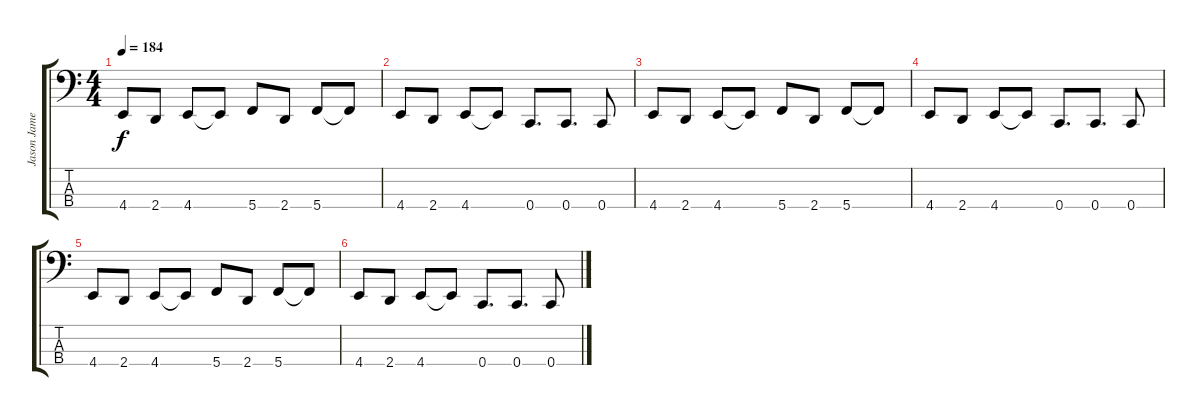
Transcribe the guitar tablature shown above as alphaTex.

\track ("Jason James - Bass" "Jason Jame") {instrument electricbasspick}
\staff {score tabs}
\tuning (F2 C2 G1 C1) {hide}
\ts (4 4)
\tempo 184
\clef f4
\ks c
4.4.8{dy f} 2.4.8 4.4.8 4.4{t}.8 5.4.8 2.4.8 5.4.8 5.4{t}.8 |
4.4.8 2.4.8 4.4.8 4.4{t}.8 0.4.8{d} 0.4.8{d} 0.4.8 |
4.4.8 2.4.8 4.4.8 4.4{t}.8 5.4.8 2.4.8 5.4.8 5.4{t}.8 |
4.4.8 2.4.8 4.4.8 4.4{t}.8 0.4.8{d} 0.4.8{d} 0.4.8 |
4.4.8 2.4.8 4.4.8 4.4{t}.8 5.4.8 2.4.8 5.4.8 5.4{t}.8 |
4.4.8 2.4.8 4.4.8 4.4{t}.8 0.4.8{d} 0.4.8{d} 0.4.8
